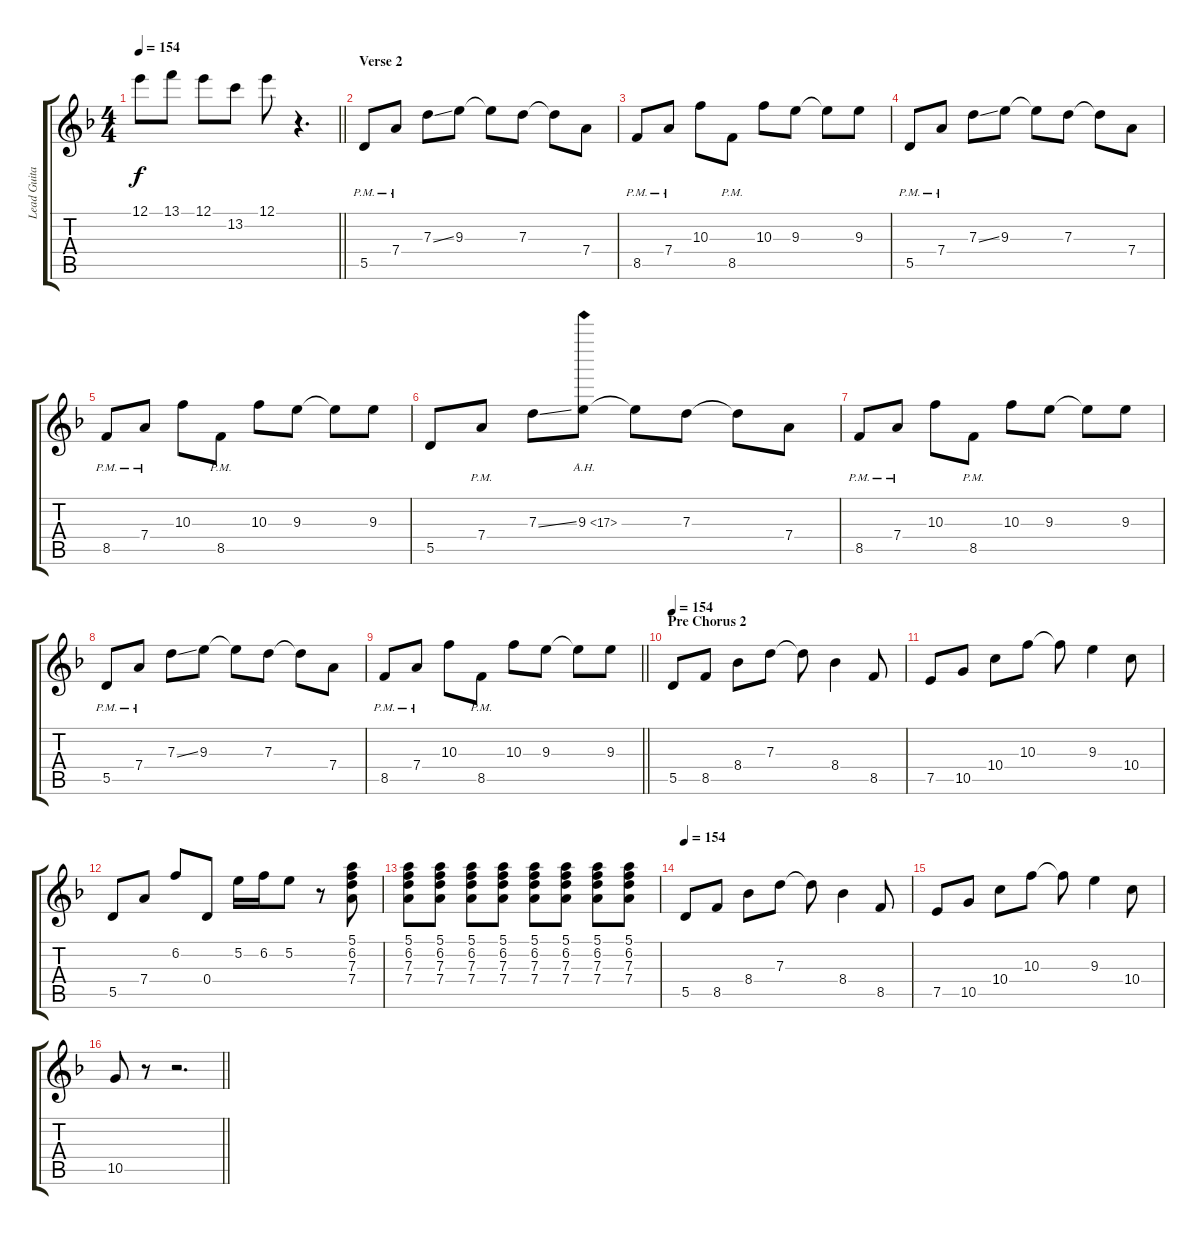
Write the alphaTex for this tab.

\track ("Lead Guitar" "Lead Guita") {instrument distortionguitar}
\staff {score tabs}
\tuning (E4 B3 G3 D3 A2 D2) {hide}
\ts (4 4)
\tempo 154
\clef g2
\barLineRight lightlight
\ks f
12.1.8{dy f} 13.1.8 12.1.8 13.2.8 12.1.8 r.4{d} |
\section ("" "Verse 2")
5.5{pm}.8 7.4{pm}.8 7.3{ss}.8 9.3.8 9.3{t}.8 7.3.8 7.3{t}.8 7.4.8 |
8.5{pm}.8 7.4{pm}.8 10.3.8 8.5{pm}.8 10.3.8 9.3.8 9.3{t}.8 9.3.8 |
5.5{pm}.8 7.4{pm}.8 7.3{ss}.8 9.3.8 9.3{t}.8 7.3.8 7.3{t}.8 7.4.8 |
8.5{pm}.8 7.4{pm}.8 10.3.8 8.5{pm}.8 10.3.8 9.3.8 9.3{t}.8 9.3.8 |
5.5.8 7.4{pm}.8 7.3{ss}.8 9.3{ah 8}.8{instrument guitarharmonics} 9.3{t}.8 7.3.8{instrument distortionguitar} 7.3{t}.8 7.4.8 |
8.5{pm}.8 7.4{pm}.8 10.3.8 8.5{pm}.8 10.3.8 9.3.8 9.3{t}.8 9.3.8 |
5.5{pm}.8 7.4{pm}.8 7.3{ss}.8 9.3.8 9.3{t}.8 7.3.8 7.3{t}.8 7.4.8 |
\barLineRight lightlight
8.5{pm}.8 7.4{pm}.8 10.3.8 8.5{pm}.8 10.3.8 9.3.8 9.3{t}.8 9.3.8 |
\section ("" "Pre Chorus 2")
\tempo 154
5.5.8 8.5.8 8.4.8 7.3.8 7.3{t}.8 8.4.4 8.5.8 |
7.5.8 10.5.8 10.4.8 10.3.8 10.3{t}.8 9.3.4 10.4.8 |
5.5.8 7.4.8 6.2.8 0.4.8 5.2.16 6.2.16 5.2.8 r.8 (5.1 6.2 7.3 7.4).8 |
(5.1 6.2 7.3 7.4).8 (5.1 6.2 7.3 7.4).8 (5.1 6.2 7.3 7.4).8 (5.1 6.2 7.3 7.4).8 (5.1 6.2 7.3 7.4).8 (5.1 6.2 7.3 7.4).8 (5.1 6.2 7.3 7.4).8 (5.1 6.2 7.3 7.4).8 |
\tempo 154
5.5.8 8.5.8 8.4.8 7.3.8 7.3{t}.8 8.4.4 8.5.8 |
7.5.8 10.5.8 10.4.8 10.3.8 10.3{t}.8 9.3.4 10.4.8 |
\barLineRight lightlight
10.5.8 r.8 r.2{d}
